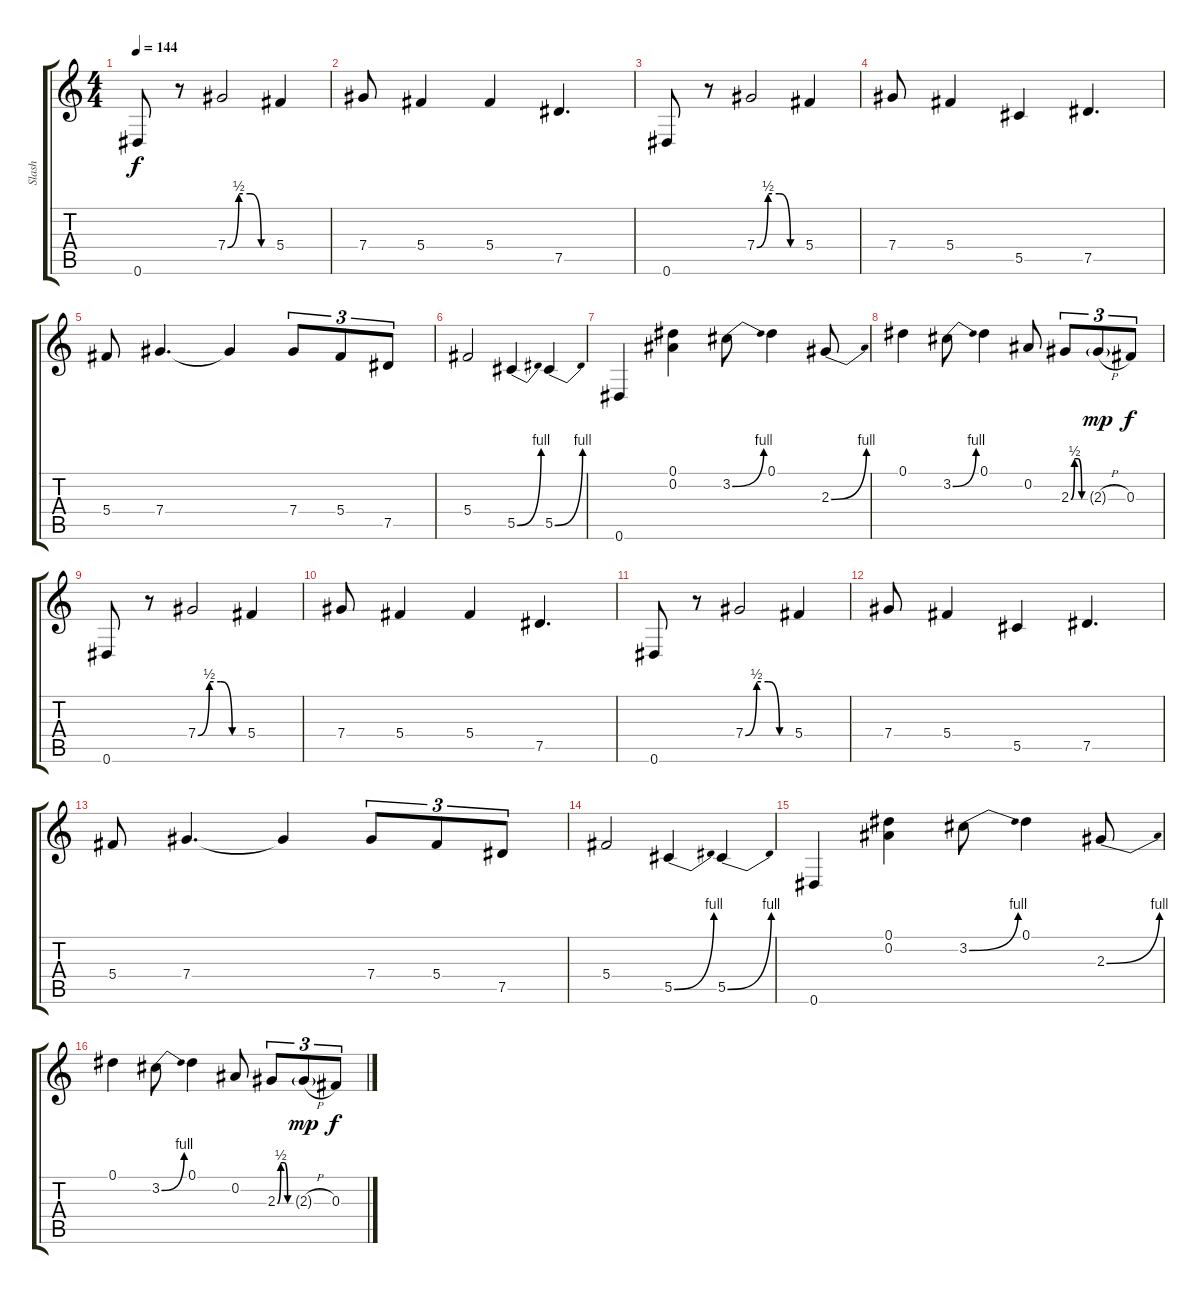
\track ("Slash" "Slash") {instrument distortionguitar}
\staff {score tabs}
\tuning (Eb4 Bb3 Gb3 Db3 Ab2 Eb2) {hide}
\ts (4 4)
\tempo 144
\clef g2
\ks c
0.6.8{dy f} r.8 7.4{be (custom 0 0 15 2 30 2 45 0 60 0)}.2 5.4.4 |
7.4.8 5.4.4 5.4.4 7.5.4{d} |
0.6.8 r.8 7.4{be (custom 0 0 15 2 30 2 45 0 60 0)}.2 5.4.4 |
7.4.8 5.4.4 5.5.4 7.5.4{d} |
5.4.8 7.4.4{d} 7.4{t}.4 7.4.8{tu (3 2)} 5.4.8{tu (3 2)} 7.5.8{tu (3 2)} |
5.4.2 5.5{be (bend 0 0 60 4)}.4 5.5{be (bend 0 0 60 4)}.4 |
0.6.4 (0.1 0.2).4 3.2{be (bend 0 0 60 4)}.8 0.1.4 2.3{be (bend 0 0 60 4)}.8 |
0.1.4 3.2{be (bend 0 0 60 4)}.8 0.1.4 0.2.8 2.3{be (custom 0 0 15 2 30 2 45 0 60 0)}.8{tu (3 2)} 2.3{h g}.8{tu (3 2) dy mp} 0.3.8{tu (3 2) dy f} |
0.6.8 r.8 7.4{be (custom 0 0 15 2 30 2 45 0 60 0)}.2 5.4.4 |
7.4.8 5.4.4 5.4.4 7.5.4{d} |
0.6.8 r.8 7.4{be (custom 0 0 15 2 30 2 45 0 60 0)}.2 5.4.4 |
7.4.8 5.4.4 5.5.4 7.5.4{d} |
5.4.8 7.4.4{d} 7.4{t}.4 7.4.8{tu (3 2)} 5.4.8{tu (3 2)} 7.5.8{tu (3 2)} |
5.4.2 5.5{be (bend 0 0 60 4)}.4 5.5{be (bend 0 0 60 4)}.4 |
0.6.4 (0.1 0.2).4 3.2{be (bend 0 0 60 4)}.8 0.1.4 2.3{be (bend 0 0 60 4)}.8 |
0.1.4 3.2{be (bend 0 0 60 4)}.8 0.1.4 0.2.8 2.3{be (custom 0 0 15 2 30 2 45 0 60 0)}.8{tu (3 2)} 2.3{h g}.8{tu (3 2) dy mp} 0.3.8{tu (3 2) dy f}
